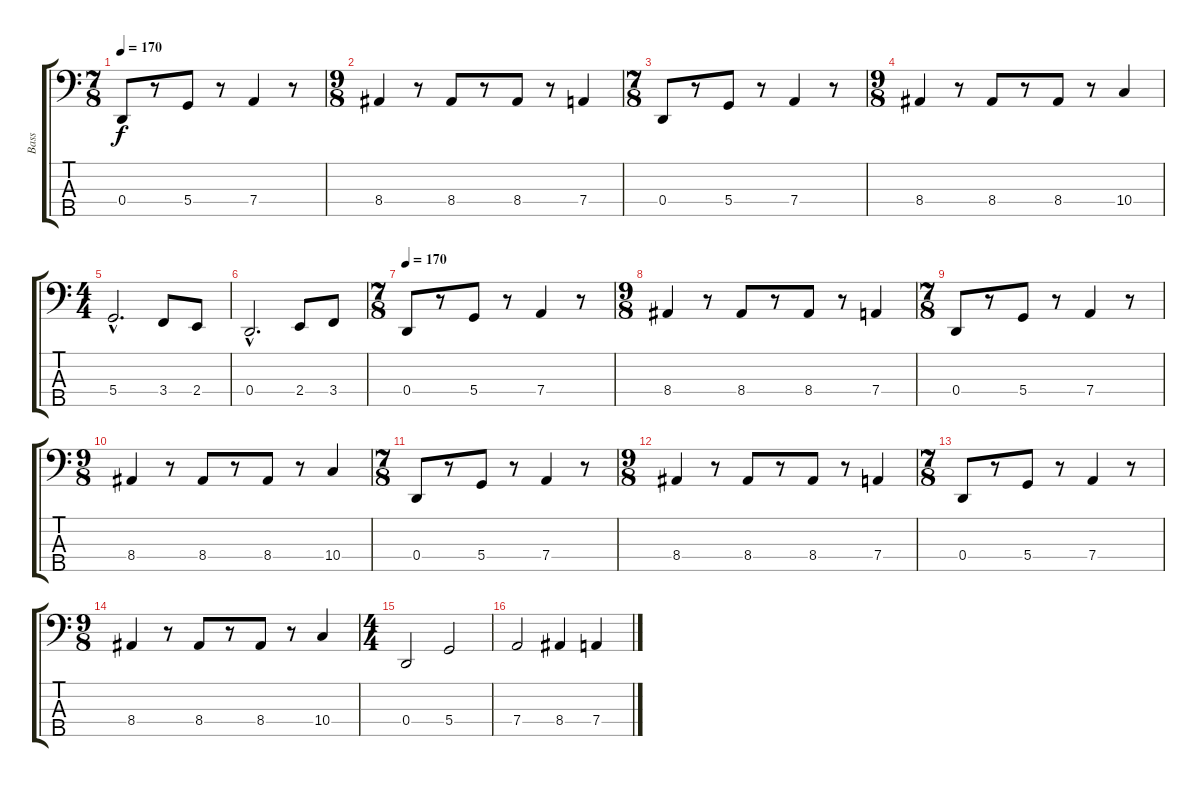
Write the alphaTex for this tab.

\track ("Bass" "Bass") {instrument electricbassfinger}
\staff {score tabs}
\tuning (F2 C2 G1 D1 A0) {hide}
\ts (7 8)
\tempo 170
\clef f4
\ks c
0.4.8{dy f} r.8 5.4.8 r.8 7.4.4 r.8 |
\ts (9 8)
8.4.4 r.8 8.4.8 r.8 8.4.8 r.8 7.4.4 |
\ts (7 8)
0.4.8 r.8 5.4.8 r.8 7.4.4 r.8 |
\ts (9 8)
8.4.4 r.8 8.4.8 r.8 8.4.8 r.8 10.4.4 |
\ts (4 4)
5.4{hac}.2{d} 3.4.8 2.4.8 |
0.4{hac}.2{d} 2.4.8 3.4.8 |
\ts (7 8)
\tempo 170
0.4.8 r.8 5.4.8 r.8 7.4.4 r.8 |
\ts (9 8)
8.4.4 r.8 8.4.8 r.8 8.4.8 r.8 7.4.4 |
\ts (7 8)
0.4.8 r.8 5.4.8 r.8 7.4.4 r.8 |
\ts (9 8)
8.4.4 r.8 8.4.8 r.8 8.4.8 r.8 10.4.4 |
\ts (7 8)
0.4.8 r.8 5.4.8 r.8 7.4.4 r.8 |
\ts (9 8)
8.4.4 r.8 8.4.8 r.8 8.4.8 r.8 7.4.4 |
\ts (7 8)
0.4.8 r.8 5.4.8 r.8 7.4.4 r.8 |
\ts (9 8)
8.4.4 r.8 8.4.8 r.8 8.4.8 r.8 10.4.4 |
\ts (4 4)
0.4.2 5.4.2 |
7.4.2 8.4.4 7.4.4
